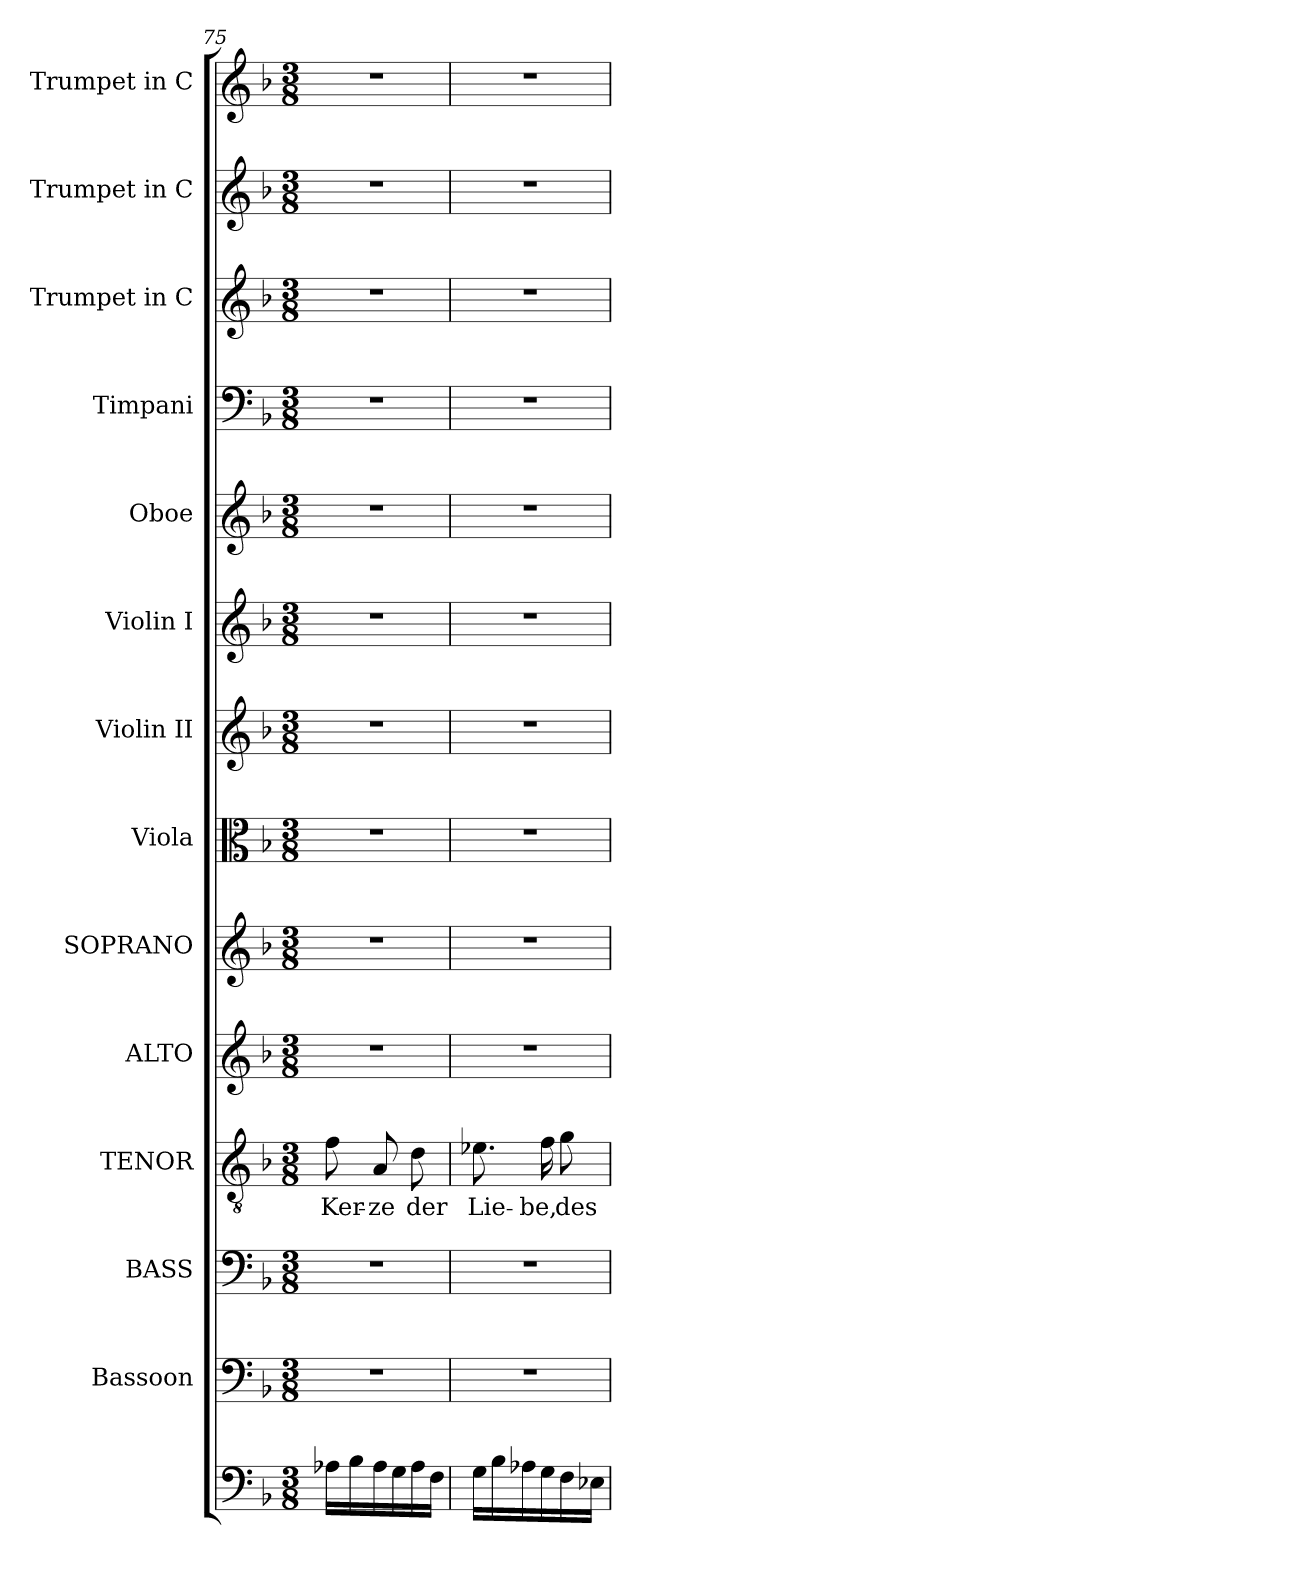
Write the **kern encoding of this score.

**kern	**kern	**kern	**kern	**text	**kern	**kern	**kern	**kern	**kern	**kern	**kern	**kern	**kern	**kern
*part14	*part13	*part12	*part11	*part11	*part10	*part9	*part8	*part7	*part6	*part5	*part4	*part3	*part2	*part1
*staff14	*staff13	*staff12	*staff11	*staff11	*staff10	*staff9	*staff8	*staff7	*staff6	*staff5	*staff4	*staff3	*staff2	*staff1
*	*I"Bassoon	*I"BASS	*I"TENOR	*	*I"ALTO	*I"SOPRANO	*I"Viola	*I"Violin II	*I"Violin I	*I"Oboe	*I"Timpani	*I"Trumpet in C	*I"Trumpet in C	*I"Trumpet in C
*	*	*	*	*	*I'Alto	*I'Soprano	*I'Viola	*I'Violin II	*I'Violin I	*I'Oboe	*I'Timp.	*	*	*
*clefF4	*clefF4	*clefF4	*clefGv2	*	*clefG2	*clefG2	*clefC3	*clefG2	*clefG2	*clefG2	*clefF4	*clefG2	*clefG2	*clefG2
*	*	*	*ITrd7c12	*	*	*	*	*	*	*	*	*	*	*
*k[b-]	*k[b-]	*k[b-]	*k[b-]	*	*k[b-]	*k[b-]	*k[b-]	*k[b-]	*k[b-]	*k[b-]	*k[b-]	*k[b-]	*k[b-]	*k[b-]
*F:	*F:	*F:	*F:	*	*F:	*F:	*F:	*F:	*F:	*F:	*F:	*F:	*F:	*F:
*M3/8	*M3/8	*M3/8	*M3/8	*	*M3/8	*M3/8	*M3/8	*M3/8	*M3/8	*M3/8	*M3/8	*M3/8	*M3/8	*M3/8
=75	=75	=75	=75	=75	=75	=75	=75	=75	=75	=75	=75	=75	=75	=75
!	!LO:N:vis=1	!LO:N:vis=1	!	!	!	!	!	!	!	!	!	!	!	!
!	!	!	!	!LO:LY:b:color=#000000	!LO:N:vis=1	!LO:N:vis=1	!LO:N:vis=1	!LO:N:vis=1	!LO:N:vis=1	!LO:N:vis=1	!LO:N:vis=1	!LO:N:vis=1	!LO:N:vis=1	!LO:N:vis=1
16A-Xi\LL	4.r	4.r	8Fi\	Ker-	4.r	4.r	4.r	4.r	4.r	4.r	4.r	4.r	4.r	4.r
16B-i\	.	.	.	.	.	.	.	.	.	.	.	.	.	.
!	!	!	!	!LO:LY:b:color=#000000	!	!	!	!	!	!	!	!	!	!
16A-i\	.	.	8AAi/	-ze	.	.	.	.	.	.	.	.	.	.
16Gi\	.	.	.	.	.	.	.	.	.	.	.	.	.	.
!	!	!	!	!LO:LY:b:color=#000000	!	!	!	!	!	!	!	!	!	!
16A-i\	.	.	8Di\	der	.	.	.	.	.	.	.	.	.	.
16Fi\JJ	.	.	.	.	.	.	.	.	.	.	.	.	.	.
!!LO:LB:g=z
=76	=76	=76	=76	=76	=76	=76	=76	=76	=76	=76	=76	=76	=76	=76
!	!LO:N:vis=1	!LO:N:vis=1	!	!	!	!	!	!	!	!	!	!	!	!
!	!	!	!	!LO:LY:b:color=#000000	!LO:N:vis=1	!LO:N:vis=1	!LO:N:vis=1	!LO:N:vis=1	!LO:N:vis=1	!LO:N:vis=1	!LO:N:vis=1	!LO:N:vis=1	!LO:N:vis=1	!LO:N:vis=1
16Gi\LL	4.r	4.r	8.E-Xi\	Lie-	4.r	4.r	4.r	4.r	4.r	4.r	4.r	4.r	4.r	4.r
16B-i\	.	.	.	.	.	.	.	.	.	.	.	.	.	.
16A-Xi\	.	.	.	.	.	.	.	.	.	.	.	.	.	.
!	!	!	!	!LO:LY:b:color=#000000	!	!	!	!	!	!	!	!	!	!
16Gi\	.	.	16Fi\	-be,	.	.	.	.	.	.	.	.	.	.
!	!	!	!	!LO:LY:b:color=#000000	!	!	!	!	!	!	!	!	!	!
16Fi\	.	.	8Gi\	des	.	.	.	.	.	.	.	.	.	.
16E-Xi\JJ	.	.	.	.	.	.	.	.	.	.	.	.	.	.
=	=	=	=	=	=	=	=	=	=	=	=	=	=	=
*-	*-	*-	*-	*-	*-	*-	*-	*-	*-	*-	*-	*-	*-	*-
